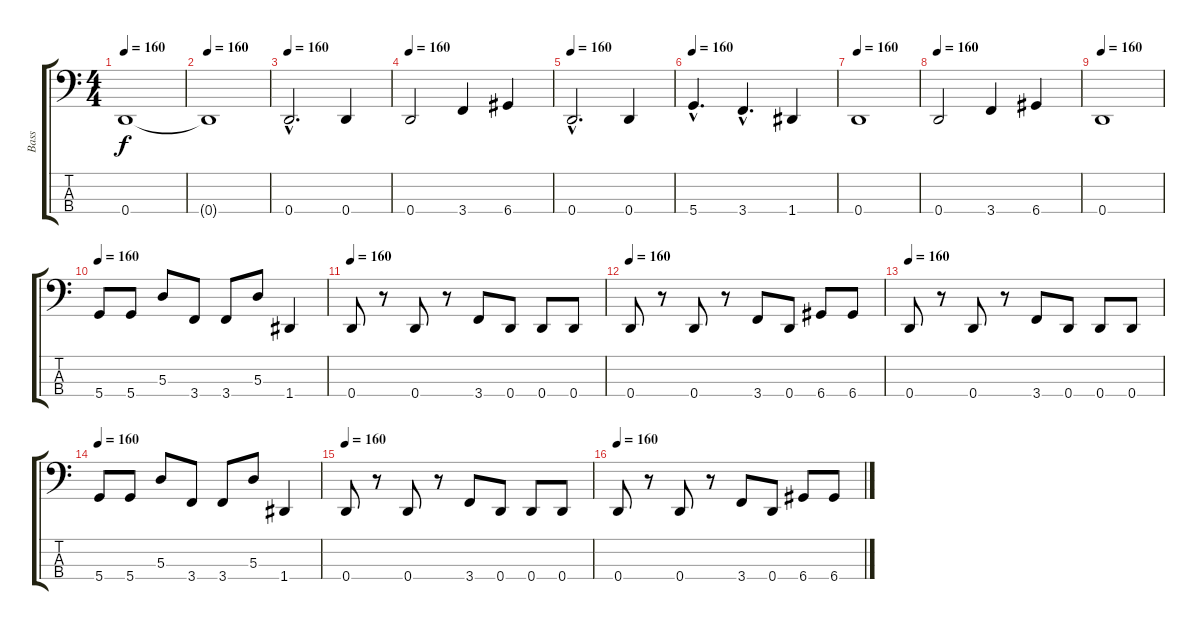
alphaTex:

\track ("Bass" "Bass") {instrument electricbassfinger}
\staff {score tabs}
\tuning (G2 D2 A1 D1) {hide}
\ts (4 4)
\tempo 160
\clef f4
\ks c
0.4{t}.1{dy f} |
\tempo 160
0.4{t}.1 |
\tempo 160
0.4{hac}.2{d} 0.4.4 |
\tempo 160
0.4.2 3.4.4 6.4.4 |
\tempo 160
0.4{hac}.2{d} 0.4.4 |
\tempo 160
5.4{hac}.4{d} 3.4{hac}.4{d} 1.4.4 |
\tempo 160
0.4.1 |
\tempo 160
0.4.2 3.4.4 6.4.4 |
\tempo 160
0.4.1 |
\tempo 160
5.4.8 5.4.8 5.3.8 3.4.8 3.4.8 5.3.8 1.4.4 |
\tempo 160
0.4.8 r.8 0.4.8 r.8 3.4.8 0.4.8 0.4.8 0.4.8 |
\tempo 160
0.4.8 r.8 0.4.8 r.8 3.4.8 0.4.8 6.4.8 6.4.8 |
\tempo 160
0.4.8 r.8 0.4.8 r.8 3.4.8 0.4.8 0.4.8 0.4.8 |
\tempo 160
5.4.8 5.4.8 5.3.8 3.4.8 3.4.8 5.3.8 1.4.4 |
\tempo 160
0.4.8 r.8 0.4.8 r.8 3.4.8 0.4.8 0.4.8 0.4.8 |
\tempo 160
0.4.8 r.8 0.4.8 r.8 3.4.8 0.4.8 6.4.8 6.4.8
